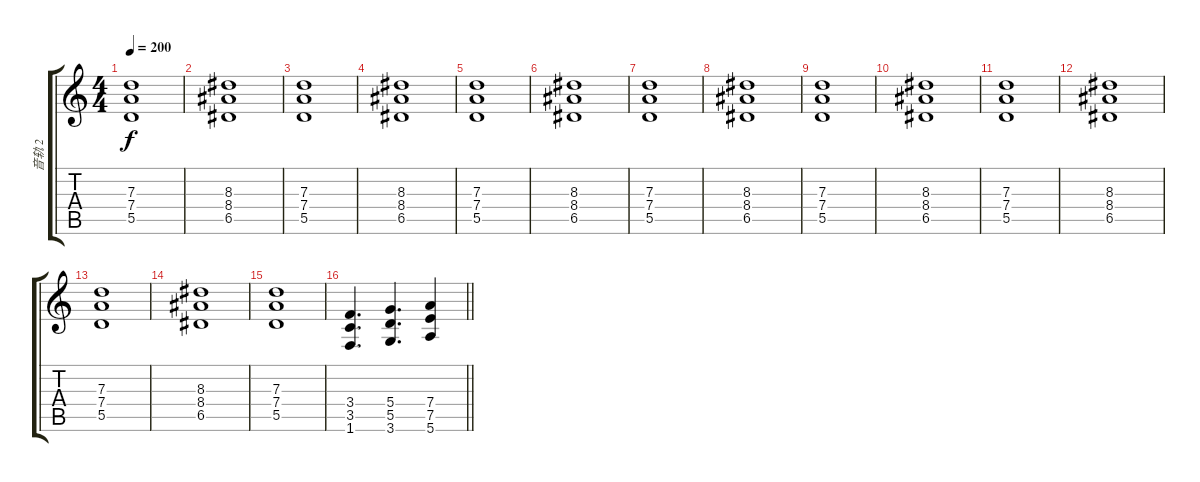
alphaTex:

\track ("音轨 2" "音轨 2") {instrument overdrivenguitar}
\staff {score tabs}
\tuning (E4 B3 G3 D3 A2 E2) {hide}
\ts (4 4)
\tempo 200
\clef g2
\ks c
(7.3 7.4 5.5).1{dy f} |
(8.3 8.4 6.5).1 |
(7.3 7.4 5.5).1 |
(8.3 8.4 6.5).1 |
(7.3 7.4 5.5).1 |
(8.3 8.4 6.5).1 |
(7.3 7.4 5.5).1 |
(8.3 8.4 6.5).1 |
(7.3 7.4 5.5).1 |
(8.3 8.4 6.5).1 |
(7.3 7.4 5.5).1 |
(8.3 8.4 6.5).1 |
(7.3 7.4 5.5).1 |
(8.3 8.4 6.5).1 |
(7.3 7.4 5.5).1 |
\barLineRight lightlight
(3.4 3.5 1.6).4{d} (5.4 5.5 3.6).4{d} (7.4 7.5 5.6).4
